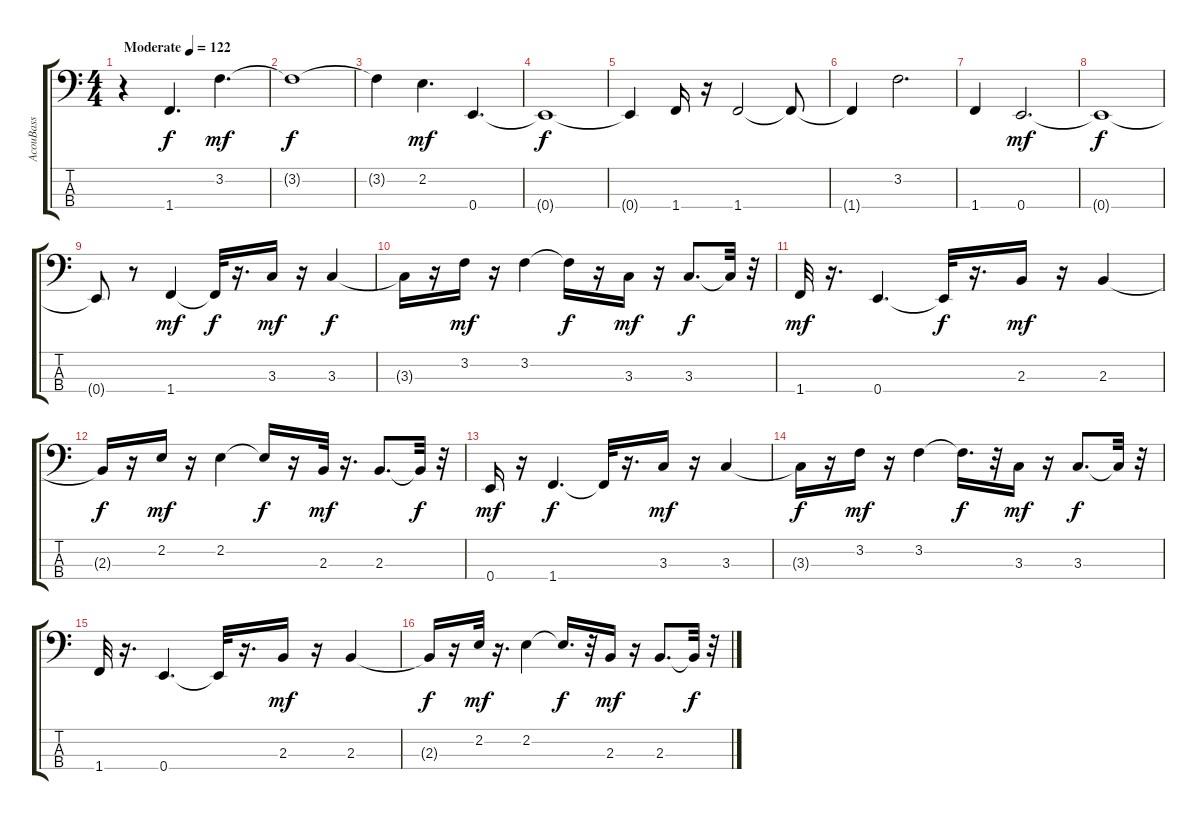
\track ("AcouBass" "AcouBass") {instrument acousticbass}
\staff {score tabs}
\tuning (G2 D2 A1 E1) {hide}
\ts (4 4)
\tempo (122 "Moderate")
\clef f4
\ks c
r.4{dy f instrument acousticbass} 1.4.4{d} 3.2.4{d dy mf} |
3.2{t}.1{dy f} |
3.2{t}.4 2.2.4{d dy mf} 0.4.4{d} |
0.4{t}.1{dy f} |
0.4{t}.4 1.4.16 r.16 1.4.2 1.4{t}.8 |
1.4{t}.4 3.2.2{d} |
1.4.4 0.4.2{d dy mf} |
0.4{t}.1{dy f} |
0.4{t}.8 r.8 1.4.4{dy mf} 1.4{t}.32{dy f} r.16{d} 3.3.16{dy mf} r.16 3.3.4{dy f} |
3.3{t}.16 r.16 3.2.16{dy mf} r.16 3.2.4 3.2{t}.16{dy f} r.16 3.3.16{dy mf} r.16 3.3.8{d dy f} 3.3{t}.32 r.32 |
1.4.32{dy mf} r.16{d} 0.4.4{d} 0.4{t}.32{dy f} r.16{d} 2.3.16{dy mf} r.16 2.3.4 |
2.3{t}.16{dy f} r.16 2.2.16{dy mf} r.16 2.2.4 2.2{t}.16{dy f} r.16 2.3.32{dy mf} r.16{d} 2.3.8{d} 2.3{t}.32{dy f} r.32 |
0.4.16{dy mf} r.16 1.4.4{d dy f} 1.4{t}.32 r.16{d} 3.3.16{dy mf} r.16 3.3.4 |
3.3{t}.16{dy f} r.16 3.2.16{dy mf} r.16 3.2.4 3.2{t}.16{d dy f} r.32 3.3.16{dy mf} r.16 3.3.8{d dy f} 3.3{t}.32 r.32 |
1.4.32 r.16{d} 0.4.4{d} 0.4{t}.32 r.16{d} 2.3.16{dy mf} r.16 2.3.4 |
2.3{t}.16{dy f} r.16 2.2.32{dy mf} r.16{d} 2.2.4 2.2{t}.16{d dy f} r.32 2.3.16{dy mf} r.16 2.3.8{d} 2.3{t}.32{dy f} r.32
